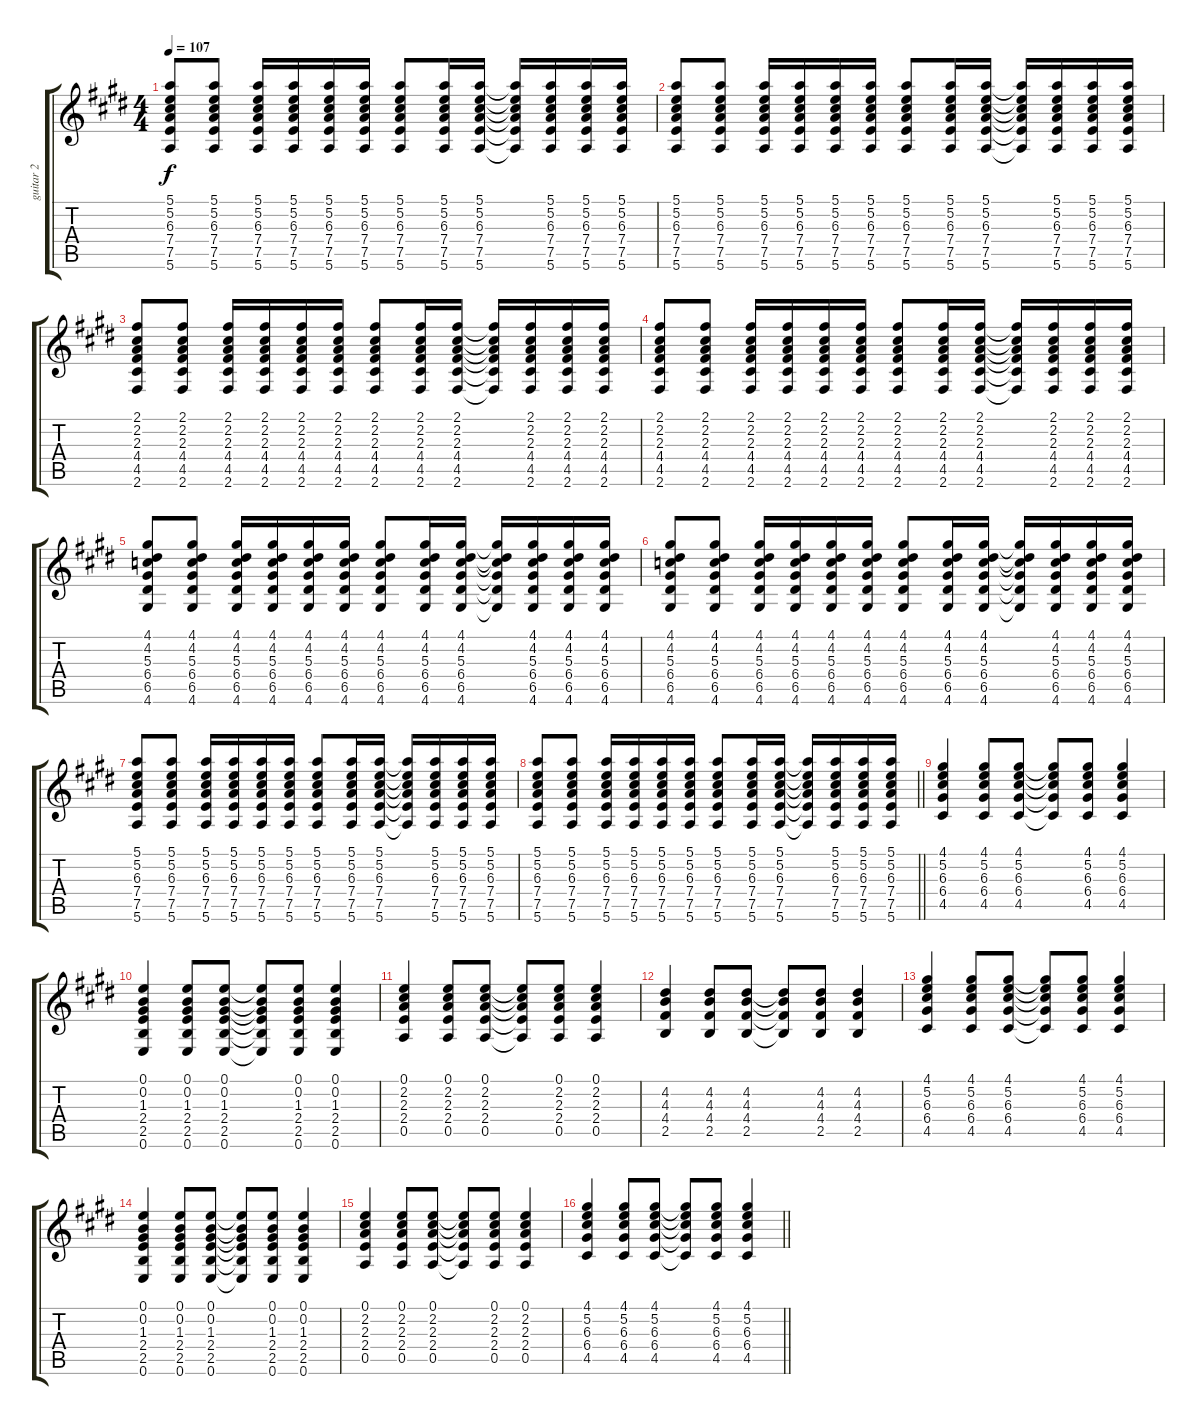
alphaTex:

\track ("guitar 2" "guitar 2") {instrument acousticguitarsteel}
\staff {score tabs}
\tuning (E4 B3 G3 D3 A2 E2) {hide}
\ts (4 4)
\tempo 107
\clef g2
\ks e
(5.1 5.2 6.3 7.4 7.5 5.6).8{dy f} (5.1 5.2 6.3 7.4 7.5 5.6).8 (5.1 5.2 6.3 7.4 7.5 5.6).16 (5.1 5.2 6.3 7.4 7.5 5.6).16 (5.1 5.2 6.3 7.4 7.5 5.6).16 (5.1 5.2 6.3 7.4 7.5 5.6).16 (5.1 5.2 6.3 7.4 7.5 5.6).8 (5.1 5.2 6.3 7.4 7.5 5.6).16 (5.1 5.2 6.3 7.4 7.5 5.6).16 (5.1{t} 5.2{t} 6.3{t} 7.4{t} 7.5{t} 5.6{t}).16 (5.1 5.2 6.3 7.4 7.5 5.6).16 (5.1 5.2 6.3 7.4 7.5 5.6).16 (5.1 5.2 6.3 7.4 7.5 5.6).16 |
(5.1 5.2 6.3 7.4 7.5 5.6).8 (5.1 5.2 6.3 7.4 7.5 5.6).8 (5.1 5.2 6.3 7.4 7.5 5.6).16 (5.1 5.2 6.3 7.4 7.5 5.6).16 (5.1 5.2 6.3 7.4 7.5 5.6).16 (5.1 5.2 6.3 7.4 7.5 5.6).16 (5.1 5.2 6.3 7.4 7.5 5.6).8 (5.1 5.2 6.3 7.4 7.5 5.6).16 (5.1 5.2 6.3 7.4 7.5 5.6).16 (5.1{t} 5.2{t} 6.3{t} 7.4{t} 7.5{t} 5.6{t}).16 (5.1 5.2 6.3 7.4 7.5 5.6).16 (5.1 5.2 6.3 7.4 7.5 5.6).16 (5.1 5.2 6.3 7.4 7.5 5.6).16 |
(2.1 2.2 2.3 4.4 4.5 2.6).8 (2.1 2.2 2.3 4.4 4.5 2.6).8 (2.1 2.2 2.3 4.4 4.5 2.6).16 (2.1 2.2 2.3 4.4 4.5 2.6).16 (2.1 2.2 2.3 4.4 4.5 2.6).16 (2.1 2.2 2.3 4.4 4.5 2.6).16 (2.1 2.2 2.3 4.4 4.5 2.6).8 (2.1 2.2 2.3 4.4 4.5 2.6).16 (2.1 2.2 2.3 4.4 4.5 2.6).16 (2.1{t} 2.2{t} 2.3{t} 4.4{t} 4.5{t} 2.6{t}).16 (2.1 2.2 2.3 4.4 4.5 2.6).16 (2.1 2.2 2.3 4.4 4.5 2.6).16 (2.1 2.2 2.3 4.4 4.5 2.6).16 |
(2.1 2.2 2.3 4.4 4.5 2.6).8 (2.1 2.2 2.3 4.4 4.5 2.6).8 (2.1 2.2 2.3 4.4 4.5 2.6).16 (2.1 2.2 2.3 4.4 4.5 2.6).16 (2.1 2.2 2.3 4.4 4.5 2.6).16 (2.1 2.2 2.3 4.4 4.5 2.6).16 (2.1 2.2 2.3 4.4 4.5 2.6).8 (2.1 2.2 2.3 4.4 4.5 2.6).16 (2.1 2.2 2.3 4.4 4.5 2.6).16 (2.1{t} 2.2{t} 2.3{t} 4.4{t} 4.5{t} 2.6{t}).16 (2.1 2.2 2.3 4.4 4.5 2.6).16 (2.1 2.2 2.3 4.4 4.5 2.6).16 (2.1 2.2 2.3 4.4 4.5 2.6).16 |
(4.1 4.2 5.3 6.4 6.5 4.6).8 (4.1 4.2 5.3 6.4 6.5 4.6).8 (4.1 4.2 5.3 6.4 6.5 4.6).16 (4.1 4.2 5.3 6.4 6.5 4.6).16 (4.1 4.2 5.3 6.4 6.5 4.6).16 (4.1 4.2 5.3 6.4 6.5 4.6).16 (4.1 4.2 5.3 6.4 6.5 4.6).8 (4.1 4.2 5.3 6.4 6.5 4.6).16 (4.1 4.2 5.3 6.4 6.5 4.6).16 (4.1{t} 4.2{t} 5.3{t} 6.4{t} 6.5{t} 4.6{t}).16 (4.1 4.2 5.3 6.4 6.5 4.6).16 (4.1 4.2 5.3 6.4 6.5 4.6).16 (4.1 4.2 5.3 6.4 6.5 4.6).16 |
(4.1 4.2 5.3 6.4 6.5 4.6).8 (4.1 4.2 5.3 6.4 6.5 4.6).8 (4.1 4.2 5.3 6.4 6.5 4.6).16 (4.1 4.2 5.3 6.4 6.5 4.6).16 (4.1 4.2 5.3 6.4 6.5 4.6).16 (4.1 4.2 5.3 6.4 6.5 4.6).16 (4.1 4.2 5.3 6.4 6.5 4.6).8 (4.1 4.2 5.3 6.4 6.5 4.6).16 (4.1 4.2 5.3 6.4 6.5 4.6).16 (4.1{t} 4.2{t} 5.3{t} 6.4{t} 6.5{t} 4.6{t}).16 (4.1 4.2 5.3 6.4 6.5 4.6).16 (4.1 4.2 5.3 6.4 6.5 4.6).16 (4.1 4.2 5.3 6.4 6.5 4.6).16 |
(5.1 5.2 6.3 7.4 7.5 5.6).8 (5.1 5.2 6.3 7.4 7.5 5.6).8 (5.1 5.2 6.3 7.4 7.5 5.6).16 (5.1 5.2 6.3 7.4 7.5 5.6).16 (5.1 5.2 6.3 7.4 7.5 5.6).16 (5.1 5.2 6.3 7.4 7.5 5.6).16 (5.1 5.2 6.3 7.4 7.5 5.6).8 (5.1 5.2 6.3 7.4 7.5 5.6).16 (5.1 5.2 6.3 7.4 7.5 5.6).16 (5.1{t} 5.2{t} 6.3{t} 7.4{t} 7.5{t} 5.6{t}).16 (5.1 5.2 6.3 7.4 7.5 5.6).16 (5.1 5.2 6.3 7.4 7.5 5.6).16 (5.1 5.2 6.3 7.4 7.5 5.6).16 |
\barLineRight lightlight
(5.1 5.2 6.3 7.4 7.5 5.6).8 (5.1 5.2 6.3 7.4 7.5 5.6).8 (5.1 5.2 6.3 7.4 7.5 5.6).16 (5.1 5.2 6.3 7.4 7.5 5.6).16 (5.1 5.2 6.3 7.4 7.5 5.6).16 (5.1 5.2 6.3 7.4 7.5 5.6).16 (5.1 5.2 6.3 7.4 7.5 5.6).8 (5.1 5.2 6.3 7.4 7.5 5.6).16 (5.1 5.2 6.3 7.4 7.5 5.6).16 (5.1{t} 5.2{t} 6.3{t} 7.4{t} 7.5{t} 5.6{t}).16 (5.1 5.2 6.3 7.4 7.5 5.6).16 (5.1 5.2 6.3 7.4 7.5 5.6).16 (5.1 5.2 6.3 7.4 7.5 5.6).16 |
(4.1 5.2 6.3 6.4 4.5).4 (4.1 5.2 6.3 6.4 4.5).8 (4.1 5.2 6.3 6.4 4.5).8 (4.1{t} 5.2{t} 6.3{t} 6.4{t} 4.5{t}).8 (4.1 5.2 6.3 6.4 4.5).8 (4.1 5.2 6.3 6.4 4.5).4 |
(0.1 0.2 1.3 2.4 2.5 0.6).4 (0.1 0.2 1.3 2.4 2.5 0.6).8 (0.1 0.2 1.3 2.4 2.5 0.6).8 (0.1{t} 0.2{t} 1.3{t} 2.4{t} 2.5{t} 0.6{t}).8 (0.1 0.2 1.3 2.4 2.5 0.6).8 (0.1 0.2 1.3 2.4 2.5 0.6).4 |
(0.1 2.2 2.3 2.4 0.5).4 (0.1 2.2 2.3 2.4 0.5).8 (0.1 2.2 2.3 2.4 0.5).8 (0.1{t} 2.2{t} 2.3{t} 2.4{t} 0.5{t}).8 (0.1 2.2 2.3 2.4 0.5).8 (0.1 2.2 2.3 2.4 0.5).4 |
(4.2 4.3 4.4 2.5).4 (4.2 4.3 4.4 2.5).8 (4.2 4.3 4.4 2.5).8 (4.2{t} 4.3{t} 4.4{t} 2.5{t}).8 (4.2 4.3 4.4 2.5).8 (4.2 4.3 4.4 2.5).4 |
(4.1 5.2 6.3 6.4 4.5).4 (4.1 5.2 6.3 6.4 4.5).8 (4.1 5.2 6.3 6.4 4.5).8 (4.1{t} 5.2{t} 6.3{t} 6.4{t} 4.5{t}).8 (4.1 5.2 6.3 6.4 4.5).8 (4.1 5.2 6.3 6.4 4.5).4 |
(0.1 0.2 1.3 2.4 2.5 0.6).4 (0.1 0.2 1.3 2.4 2.5 0.6).8 (0.1 0.2 1.3 2.4 2.5 0.6).8 (0.1{t} 0.2{t} 1.3{t} 2.4{t} 2.5{t} 0.6{t}).8 (0.1 0.2 1.3 2.4 2.5 0.6).8 (0.1 0.2 1.3 2.4 2.5 0.6).4 |
(0.1 2.2 2.3 2.4 0.5).4 (0.1 2.2 2.3 2.4 0.5).8 (0.1 2.2 2.3 2.4 0.5).8 (0.1{t} 2.2{t} 2.3{t} 2.4{t} 0.5{t}).8 (0.1 2.2 2.3 2.4 0.5).8 (0.1 2.2 2.3 2.4 0.5).4 |
\barLineRight lightlight
(4.1 5.2 6.3 6.4 4.5).4 (4.1 5.2 6.3 6.4 4.5).8 (4.1 5.2 6.3 6.4 4.5).8 (4.1{t} 5.2{t} 6.3{t} 6.4{t} 4.5{t}).8 (4.1 5.2 6.3 6.4 4.5).8 (4.1 5.2 6.3 6.4 4.5).4
